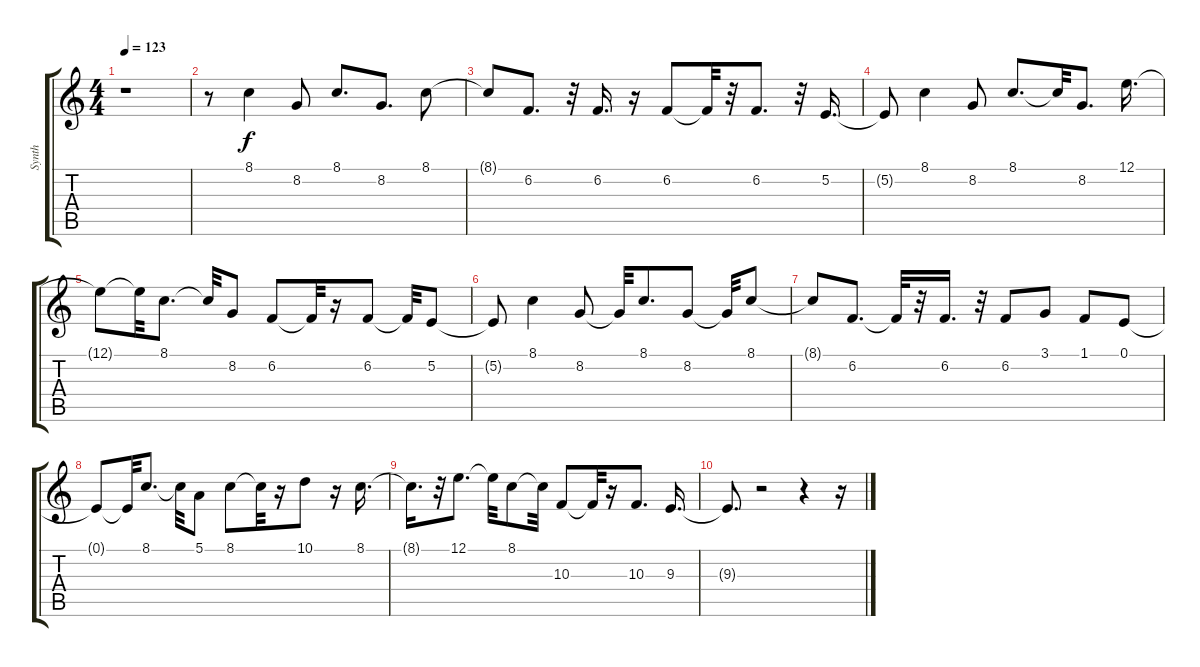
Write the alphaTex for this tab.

\track ("Synth" "Synth") {instrument electricpiano1}
\staff {score tabs}
\tuning (E4 B3 G3 D3 A2 E2) {hide}
\ts (4 4)
\tempo 123
\clef g2
\ks c
r.1{dy f} |
r.8 8.1.4 8.2.8 8.1.8{d} 8.2.8{d} 8.1.8 |
8.1{t}.8 6.2.8{d} r.32 6.2.16{d} r.16 6.2.8 6.2{t}.32 r.32 6.2.8{d} r.32 5.2.16{d} |
5.2{t}.8 8.1.4 8.2.8 8.1.8{d} 8.1{t}.32 8.2.8{d} 12.1.16{d} |
12.1{t}.8 12.1{t}.32 8.1.8{d} 8.1{t}.32 8.2.8 6.2.8 6.2{t}.32 r.16 6.2.8 6.2{t}.32 5.2.8 |
5.2{t}.8 8.1.4 8.2.8 8.2{t}.32 8.1.8{d} 8.2.8 8.2{t}.32 8.1.8 |
8.1{t}.8 6.2.8{d} 6.2{t}.32 r.32 6.2.16{d} r.32 6.2.8 3.1.8 1.1.8 0.1.8 |
0.1{t}.8 0.1{t}.32 8.1.8{d} 8.1{t}.32 5.1.8 8.1.8 8.1{t}.32 r.16 10.1.8 r.16 8.1.16{d} |
8.1{t}.16{d} r.32 12.1.8{d} 12.1{t}.32 8.1.8 8.1{t}.32 10.3.8 10.3{t}.32 r.16 10.3.8{d} 9.3.16{d} |
9.3{t}.8{d} r.2 r.4 r.16
